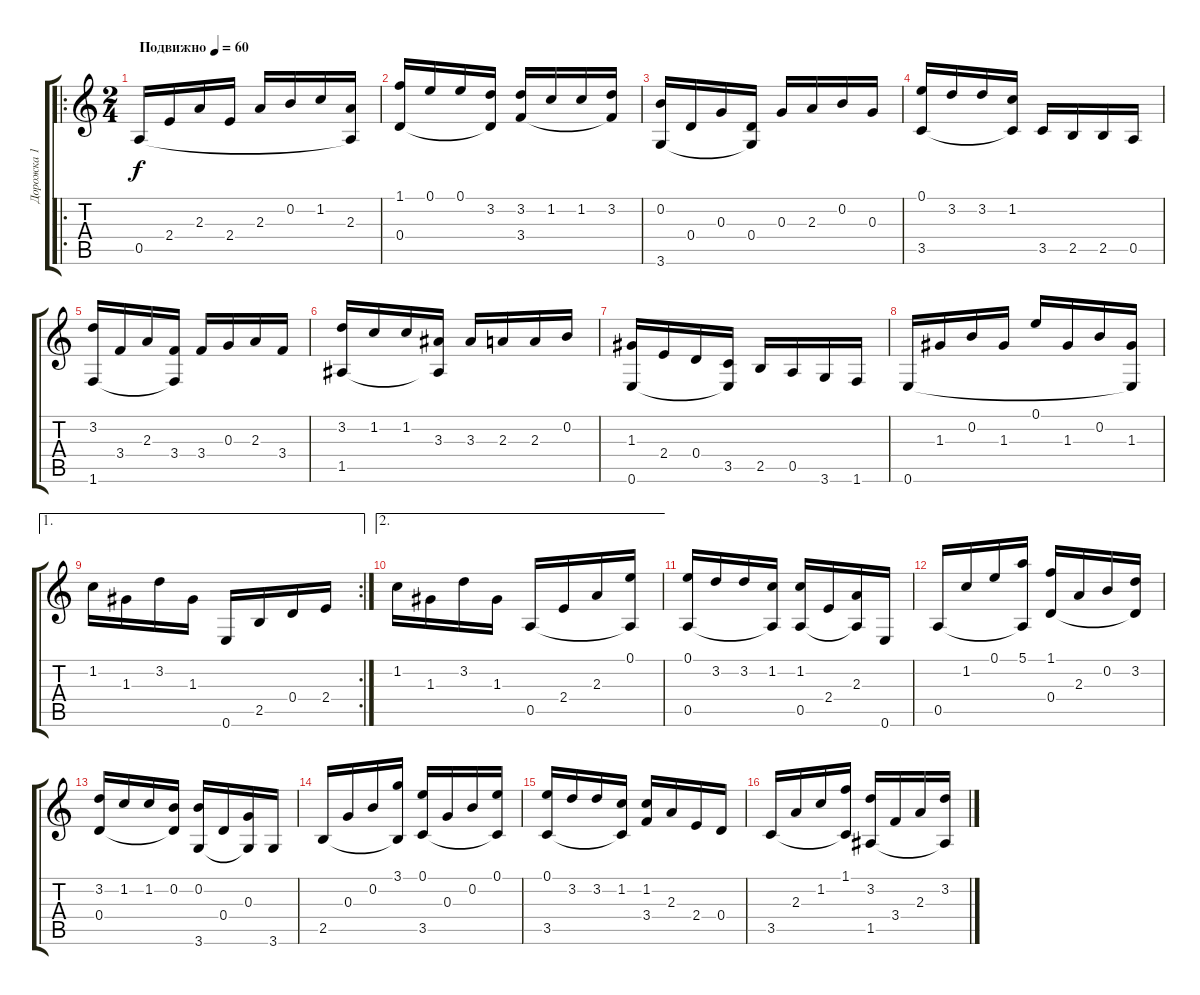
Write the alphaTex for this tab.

\track ("Дорожка 1" "Дорожка 1") {instrument acousticguitarnylon}
\staff {score tabs}
\tuning (E4 B3 G3 D3 A2 E2) {hide}
\ro
\ts (2 4)
\tempo (60 "Подвижно")
\clef g2
\ks c
0.5.16{dy f instrument acousticguitarnylon} 2.4.16 2.3.16 2.4.16 2.3.16 0.2.16 1.2.16 (2.3 0.5{t}).16 |
(1.1 0.4).16 0.1.16 0.1.16 (3.2 0.4{t}).16 (3.2 3.4).16 1.2.16 1.2.16 (3.2 3.4{t}).16 |
(0.2 3.6).16 0.4.16 0.3.16 (0.4 3.6{t}).16 0.3.16 2.3.16 0.2.16 0.3.16 |
(0.1 3.5).16 3.2.16 3.2.16 (1.2 3.5{t}).16 3.5.16 2.5.16 2.5.16 0.5.16 |
(3.2 1.6).16 3.4.16 2.3.16 (3.4 1.6{t}).16 3.4.16 0.3.16 2.3.16 3.4.16 |
(3.2 1.5).16 1.2.16 1.2.16 (3.3 1.5{t}).16 3.3.16 2.3.16 2.3.16 0.2.16 |
(1.3 0.6).16 2.4.16 0.4.16 (3.5 0.6{t}).16 2.5.16 0.5.16 3.6.16 1.6.16 |
0.6.16 1.3.16 0.2.16 1.3.16 0.1.16 1.3.16 0.2.16 (1.3 0.6{t}).16 |
\ae 1
\rc 2
1.2.16 1.3.16 3.2.16 1.3.16 0.6.16 2.5.16 0.4.16 2.4.16 |
\ae 2
1.2.16 1.3.16 3.2.16 1.3.16 0.5.16 2.4.16 2.3.16 (0.1 0.5{t}).16 |
(0.1 0.5).16 3.2.16 3.2.16 (1.2 0.5{t}).16 (1.2 0.5).16 2.4.16 (2.3 0.5{t}).16 0.6.16 |
0.5.16 1.2.16 0.1.16 (5.1 0.5{t}).16 (1.1 0.4).16 2.3.16 0.2.16 (3.2 0.4{t}).16 |
(3.2 0.4).16 1.2.16 1.2.16 (0.2 0.4{t}).16 (0.2 3.6).16 0.4.16 (0.3 3.6{t}).16 3.6.16 |
2.5.16 0.3.16 0.2.16 (3.1 2.5{t}).16 (0.1 3.5).16 0.3.16 0.2.16 (0.1 3.5{t}).16 |
(0.1 3.5).16 3.2.16 3.2.16 (1.2 3.5{t}).16 (1.2 3.4).16 2.3.16 2.4.16 0.4.16 |
3.5.16 2.3.16 1.2.16 (1.1 3.5{t}).16 (3.2 1.5).16 3.4.16 2.3.16 (3.2 1.5{t}).16
